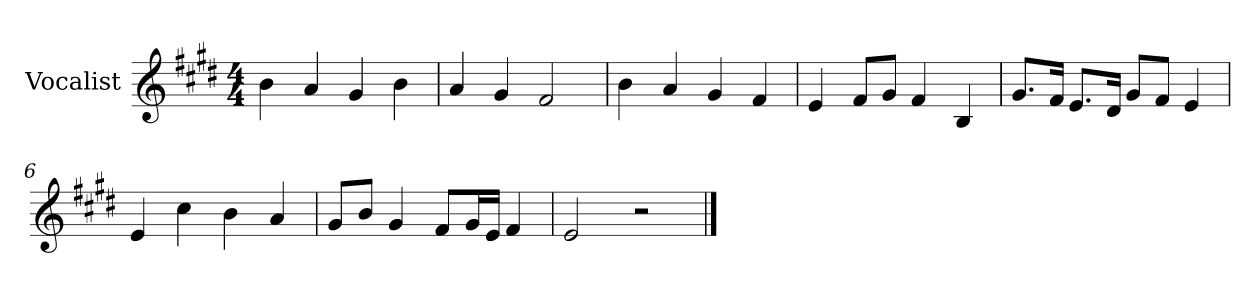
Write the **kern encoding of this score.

**kern
*part1
*staff1
*I"Vocalist
*k[f#c#g#d#]
*E:
*M4/4
=1
4b
4a
4g#
4b
=2
4a
4g#
2f#
=3
4b
4a
4g#
4f#
=4
4e
8f#L
8g#J
4f#
4B
=5
8.g#L
16f#Jk
8.eL
16d#Jk
8g#L
8f#J
4e
=6
4e
4cc#
4b
4a
=7
8g#L
8bJ
4g#
8f#L
16g#L
16eJJ
4f#
=8
2e
2r
==
*-
